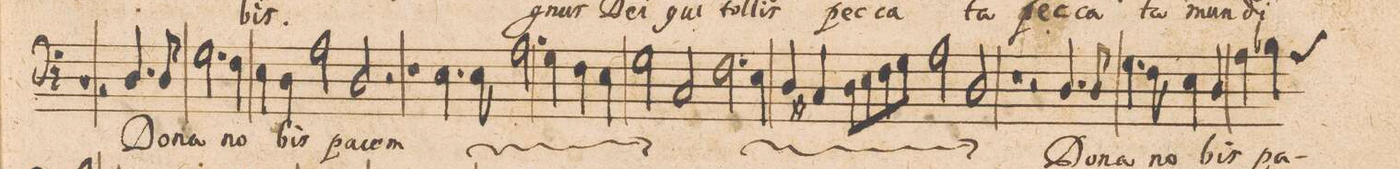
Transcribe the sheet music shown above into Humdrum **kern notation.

**kern	**text
*I"BASSVS.	*
*clefF4	*
*k[]	*
*met(C|)	*
*M2/1	*
1r	.
2r	.
4.D/	Do-
8D/	-na
=48-	=48-
2.G\	no-
4F\	.
4E\	.
4D\	-bis
2A\	pa-
=49-	=49-
2D/	-cem
2r	.
1r	.
=50-	=50-
*	*ij
4.E\	Do-
8E\	-na
2.A\	no-
4G\	.
4F\	.
4E\	bis
=51-	=51-
2G\	pa-
2C/	-cem
2.F\	Do-
4E\	-na
=52-	=52-
4D/	no-
4C#X/	.
8D\L	.
8E\	.
8F\	.
8G\J	-bis
2A\	pa-
2D/	-cem
=53-	=53-
1r	.
2r	.
*	*Xij
4.D/	Do-
8D/	-na
=54-	=54-
4.G\	no-
8F\	.
4E\	.
4D/	.
4A\	.
*custos:A	*
4B-X\	-bis
*-	*-
